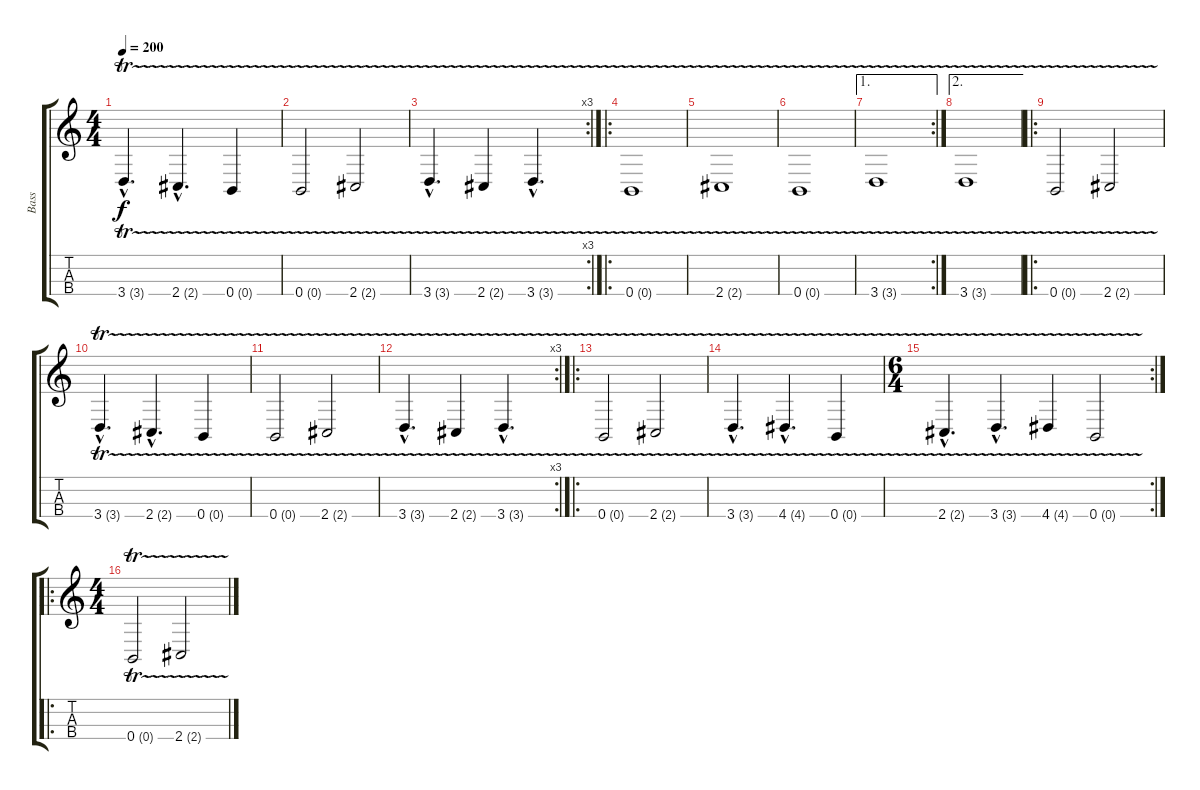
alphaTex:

\track ("Bass" "Bass") {instrument distortionguitar}
\staff {score tabs}
\tuning (D3 A2 E2 B1) {hide}
\ts (4 4)
\tempo 200
\clef g2
\ks c
3.4{tr (3 16) hac}.4{d dy f} 2.4{tr (2 16) hac}.4{d} 0.4{tr (0 16)}.4 |
0.4{tr (0 16)}.2{instrument distortionguitar} 2.4{tr (2 16)}.2 |
\rc 3
3.4{tr (3 16) hac}.4{d} 2.4{tr (2 16)}.4 3.4{tr (3 16) hac}.4{d} |
\ro
0.4{tr (0 16)}.1 |
2.4{tr (2 16)}.1 |
0.4{tr (0 16)}.1 |
\ae 1
\rc 2
3.4{tr (3 16)}.1 |
\ae 2
3.4{tr (3 16)}.1 |
\ro
0.4{tr (0 16)}.2{instrument distortionguitar} 2.4{tr (2 16)}.2 |
3.4{tr (3 16) hac}.4{d} 2.4{tr (2 16) hac}.4{d} 0.4{tr (0 16)}.4 |
0.4{tr (0 16)}.2{instrument distortionguitar} 2.4{tr (2 16)}.2 |
\rc 3
3.4{tr (3 16) hac}.4{d} 2.4{tr (2 16)}.4 3.4{tr (3 16) hac}.4{d} |
\ro
0.4{tr (0 16)}.2 2.4{tr (2 16)}.2 |
3.4{tr (3 16) hac}.4{d} 4.4{tr (4 16) hac}.4{d} 0.4{tr (0 16)}.4 |
\rc 2
\ts (6 4)
2.4{tr (2 16) hac}.4{d} 3.4{tr (3 16) hac}.4{d} 4.4{tr (4 16)}.4 0.4{tr (0 16)}.2 |
\ro
\ts (4 4)
0.4{tr (0 16)}.2{instrument distortionguitar} 2.4{tr (2 16)}.2
